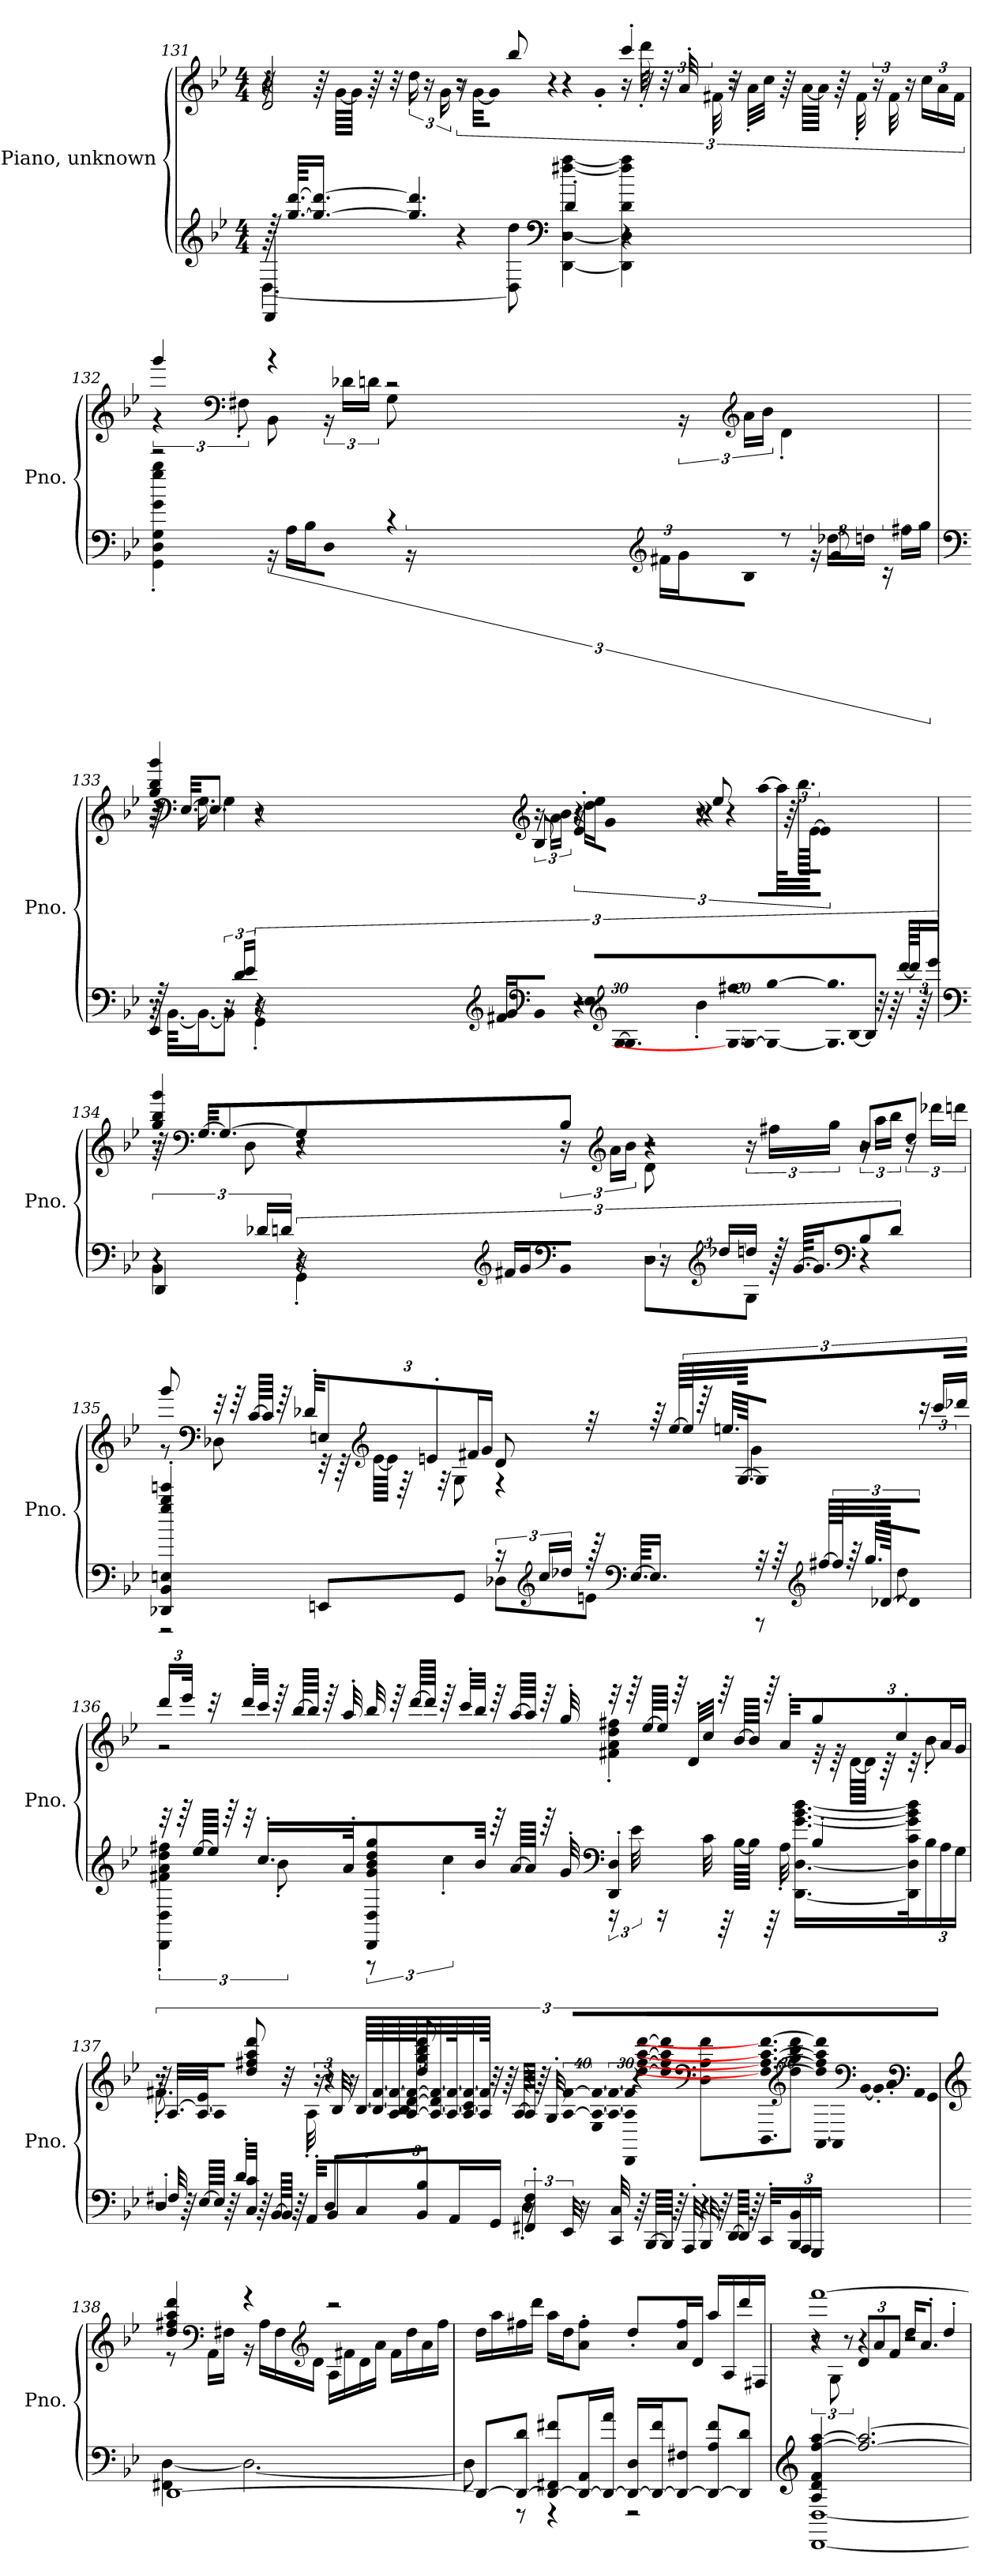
**kern	**kern
*part1	*part1
*staff2	*staff1
*I"Piano, unknown	*
*I'Pno.	*
!!LO:LB:g=z
*clefG2	*clefG2
*k[b-e-]	*k[b-e-]
*M4/4	*M4/4
=131	=131
*^	*^
*	*^	*	*^
128r	[4.D\	4DD'/	4r	32r	2d/ 2b-/
[64.gg/ [64.ddd/KKLL	.	.	.	.	.
16.gg/_ 16.ddd/_JJ	.	.	.	64r	.
.	.	.	.	[64g\LLLL	.
.	.	.	.	64g\JJJJ]	.
.	.	.	.	64r	.
.	.	.	.	32r	.
4.gg/] 4.ddd/]	.	.	.	24dd\	.
.	.	.	.	24r	.
.	.	.	.	24g\	.
.	.	4r	8r	24r	.
.	.	.	.	[48g\KKL	.
.	.	.	.	8g\J]	.
.	8D\] 8dd\	.	8bb-/	.	.
.	.	.	.	32r	.
.	.	.	.	32g'\	.
*clefF4	*	*	*	*	*
2r	[4DD\ [4D\ [4ff#X\ [4aa\	4d'/	4r	48ddd'\	4r
.	.	.	.	48r	.
.	.	.	.	48f#X\	.
.	.	.	.	32r	.
.	.	.	.	32a'\LLL	.
.	.	.	.	32cc\JJJ	.
.	.	.	.	64r	.
.	.	.	.	[64a\LLLL	.
.	.	.	.	64a\JJJJ]	.
.	.	.	.	64r	.
.	.	.	.	32f#'\	.
.	4DD\] 4D\] 4d\ 4ff#\] 4aa\]	4r	4ccc'/	24r	16r
.	.	.	.	48f#\	.
.	.	.	.	16r	32r
.	.	.	.	.	32a'/
*	*	*	*	*Xbrackettup	*
.	.	.	.	24cc\LL	8r
.	.	.	.	24a\	.
.	.	.	.	24f#\JJ	.
*	*v	*v	*	*	*
*	*	*	*v	*v
!!LO:PB:g=z
=132	=132	=132	=132
*	*	*	*brackettup
2r	4GG\' 4D\' 4G\' 4g\' 4gg\' 4bb-\'	4ggg/	6r
*	*	*clefF4	*
.	.	.	12F#X'\
.	24r	4r	8BB-\
.	24A\LL	.	.
.	24B-\J	.	.
.	8D\J	.	24r
.	.	.	24d-X\LL
.	.	.	24dn\JJ
4r	24r	2r	8G\
*clefG2	*	*	*
.	24f#X\LL	.	.
.	24g\J	.	.
.	8B-\J	.	24r
*	*	*clefG2	*
.	.	.	24a\LL
.	.	.	24b-\JJ
8r	24r	.	4d'\
.	24dd-X\LL	.	.
.	24ddn\JJ	.	.
8g/	24r	.	.
.	24ff#X\LL	.	.
.	24gg\JJ	.	.
*v	*v	*	*
*	*v	*v
!!LO:LB:g=z
=133	=133
*clefF4	*
*^	*^
*	*^	*	*^
8r	128r	4EE-/	4gg/ 4bb-/ 4ggg/	32r	64r
.	[64.BB-\KKLL	.	.	.	.
*	*	*	*clefF4	*	*
.	.	.	.	.	[32.E-/KKL
.	16.BB-\J_	.	.	[16.G\	.
.	.	.	.	.	8.E-/J]
24r	8BB-\J]	.	.	4G\]	.
24d/LL	.	.	.	.	.
24e-/JJ	.	.	.	.	.
24r	4GG'\	4r	4r	.	8r
*clefG2	*	*	*	*	*
24f#X/LL	.	.	.	.	.
24g/J	.	.	.	.	.
*clefF4	*	*	*clefG2	*	*
8BB-/J	.	.	.	24r	8B-/
.	.	.	.	24a\LL	.
.	.	.	.	24b-\JJ	.
8E-/L	4r	2r	4r	24r	4e-'/
.	.	.	.	24dd\LL	.
.	.	.	.	24ee-\J	.
*clefG2	*	*	*	*	*
*Xbrackettup	*	*	*	*	*
!LO:N:vis=64	!	!	!	!	!
[960%17G/LLL	.	.	.	8g\J	.
!LO:N:vis=64.	!	!	!	!	!
640%17G/_	.	.	.	.	.
1920ryy	.	.	.	.	.
!LO:N:vis=64.	!	!	!	!	!
640%17G/_ 640%17ff#X/	.	.	.	.	.
!LO:N:vis=256	!	!	!	!	!
1920%17G/L_	.	.	.	.	.
!LO:N:vis=256	!	!	!	!	!
1920%17G/_ [1920%17gg/J	.	.	.	.	.
!LO:N:vis=64.	!	!	!	!	!
640%17G/] 640%17gg/]	.	.	.	.	.
1920ryy	.	.	.	.	.
!LO:N:vis=256	!	!	!	!	!
[1920%17B-/JJJK	.	.	.	.	.
8B-/J]	4b-'\	.	8r	32r	4r
.	.	.	.	64r	.
.	.	.	.	[64aa\LLLL	.
.	.	.	.	96aa\JJJJ]	.
.	.	.	.	96r	.
.	.	.	.	48.bb-\LLL	.
.	.	.	.	[96e-\JJK	.
32r	.	.	8ee-/	8e-\J]	.
64r	.	.	.	.	.
[64ddd/LLLL	.	.	.	.	.
*brackettup	*	*	*	*	*
96ddd/JJJJ]	.	.	.	.	.
96r	.	.	.	.	.
24eee-/	.	.	.	.	.
!!LO:LB:g=z	!!	!!
=134	=134	=134	=134	=134	=134
*clefF4	*	*	*	*	*
6r	4BB-\	4DD/	4gg/ 4bb-/ 4ggg/	8r	64r
*	*	*	*clefF4	*	*
.	.	.	.	.	[32.G/KKL
.	.	.	.	.	8.G/_
.	.	.	.	8D\	.
24d-X/LL	.	.	.	.	.
24dn/JJ	.	.	.	.	.
24r	4GG'\	4r	4r	8r	8G/]
*clefG2	*	*	*	*	*
24f#X/LL	.	.	.	.	.
24g/J	.	.	.	.	.
*clefF4	*	*	*	*	*
8BB-/J	.	.	.	24r	8B-/J
*	*	*	*clefG2	*	*
.	.	.	.	24a\LL	.
.	.	.	.	24b-\JJ	.
24r	8D\L	2r	4r	8d\	2r
*clefG2	*	*	*	*	*
24dd-X/LL	.	.	.	.	.
24ddn/JJ	.	.	.	.	.
128r	8G\J	.	.	24r	.
[64.g/KKLL	.	.	.	.	.
16.g/J]	.	.	.	.	.
.	.	.	.	24ff#X\LL	.
.	.	.	.	24gg\JJ	.
*clefF4	*	*	*	*	*
8B-/	4r	.	8b-/L	24r	.
.	.	.	.	24aa\LL	.
.	.	.	.	24bb-\JJ	.
8d/J	.	.	8dd/J	24r	.
.	.	.	.	24ddd-X\LL	.
.	.	.	.	24dddn\JJ	.
*	*v	*v	*	*	*
*	*	*	*v	*v
!!LO:LB:g=z
=135	=135	=135	=135
4DD-X/' 4BB-/' 4En/' 4gg/' 4bb-/' 4eeen/'	2r	8ggg/	8r
*	*	*clefF4	*
.	.	32r	8D-X\
.	.	64r	.
.	.	[64c/LLLL	.
.	.	64c/JJJJ]	.
.	.	64r	.
.	.	32d-X'/KKL	.
*	*	*Xbrackettup	*
8EEn/L	.	12En/	32r
.	.	.	64r
*	*	*clefG2	*
.	.	.	[64e-\LLLL
.	.	.	64e-\JJJJ]
.	.	.	64r
.	.	12en'/	.
.	.	.	32r
8GG/J	.	.	8G\
.	.	24f#X/L	.
.	.	24g/JJ	.
24r	8D-X\L	8d-/	4r
*clefG2	*	*	*
24cc/LL	.	.	.
24dd-X/JJ	.	.	.
128r	8en\J	32r	.
*clefF4	*	*	*
[64.E/KKLL	.	.	.
16.E/JJ]	.	64r	.
.	.	[64ee-/LLLL	.
*	*	*brackettup	*
.	.	96ee-/JJJJ]	.
.	.	96r	.
.	.	48.een/LLL	.
.	.	[96G/JJK	.
32r	8r	8G/J]	4g'\
64r	.	.	.
*clefG2	*	*	*
[64ff#X/LLLL	.	.	.
96ff#/JJJJ]	.	.	.
96r	.	.	.
48.gg/LLL	.	.	.
[96d-X/JJK	.	.	.
8d-/J]	8dd-\	24r	.
.	.	24ccc/LL	.
.	.	24ddd-X/JJ	.
!!LO:LB:g=z	!!
=136	=136	=136	=136
*	*	*Xbrackettup	*
32r	6DD\' 6D\' 6f#X\' 6a\' 6dd\' 6ff#X\'	24ddd/LL	2r
64r	.	.	.
.	.	48eee-/JJk	.
[64ee-/LLLL	.	.	.
64ee-/JJJJ]	.	32r	.
64r	.	.	.
32r	.	32ddd'/LLL	.
16.cc'/LL	.	32ccc/JJJ	.
.	.	64r	.
.	12b-'\	.	.
.	.	[64bb-/LLLL	.
.	.	64bb-/JJJJ]	.
.	.	64r	.
32a'/JK	.	32aa'/	.
8DD/ 8D/ 8g/ 8b-/ 8dd/ 8gg/	12r	32bb-/	.
.	.	64r	.
.	.	[64ddd/LLLL	.
.	.	64ddd/JJJJ]	.
.	.	64r	.
.	6cc'\	.	.
.	.	32ccc'/LLL	.
32b-/Jkk	.	32bb-/JJJ	.
64r	.	64r	.
[64a/LLLL	.	[64aa/LLLL	.
64a/JJJJ]	.	64aa/JJJJ]	.
64r	.	64r	.
32g'/	.	32gg'/	.
*clefF4	*	*	*
4DD/' 4D/'	24r	32r	4f#X\' 4a\' 4dd\' 4ff#X\'
.	.	64r	.
.	48e-\	.	.
.	.	[64ee-/LLLL	.
.	16r	64ee-/JJJJ]	.
.	.	64r	.
.	.	32d'/LLL	.
.	32c\	32cc/JJJ	.
.	64r	64r	.
.	[64B-\LLLL	[64b-/LLLL	.
.	64B-\JJJJ]	64b-/JJJJ]	.
.	64r	64r	.
.	32A'\	32a'/KKL	.
4B-'/	[16.DD\ [16.D\ [16.g\ [16.b-\ [16.dd\LL	12gg/	32r
.	.	.	64r
.	.	.	[64d\LLLL
.	.	.	64d\JJJJ]
.	.	.	64r
.	.	12cc'/	.
.	32DD\] 32D\] 32c\ 32g\] 32b-\] 32dd\]K	.	32r
*	*Xbrackettup	*	*
.	24B-\	.	8b-'\
.	24A\	24a/L	.
.	24G\JJ	24g/JJ	.
!!LO:LB:g=z
=137	=137	=137	=137
*	*^	*	*^
*	*	*	*	*	*brackettup
4D'/	2r	32F#X/	8r	8.f#X'\	96r
.	.	.	.	.	[48.A/LLL
.	.	64r	.	.	.
.	.	.	.	.	48A/_ 48e-/J
.	.	[64E-/LLLL	.	.	.
.	.	64E-/JJJJ]	.	.	16A/JJ]
.	.	64r	.	.	.
.	.	32d'/LLL	.	.	.
.	.	32C/ 32c/JJJ	8dd/ 8ff#X/ 8aa/ 8ddd/	.	24r
.	.	64r	.	.	.
.	.	.	.	.	48B-/
.	.	[64BB-/LLLL	.	.	.
.	.	64BB-/JJJJ]	.	32r	16r
.	.	64r	.	.	.
.	.	32AA'/KKL	.	32A'\	.
*	*	*	*	*	*Xbrackettup
8D/L	.	12BB-'/	8r	4r	[80B-/LLLL
.	.	.	.	.	80B-/_ [80f#/
.	.	.	.	.	[80A/ 80B-/] 80f#/_
.	.	.	.	.	80A/_ [80d/ 80f#/_J
.	.	.	.	.	40A/_ 40d/] 40f#/_
.	.	.	.	.	80A/_ 80f#/_K
.	.	12C'/	.	.	.
.	.	.	.	.	40A/_ 40c/ 40f#/_
.	.	.	.	.	80A/] 80f#/]JJJk
8BB-/' 8B-/'J	.	.	8dd/ 8gg/ 8bb-/ 8ddd/	.	32r
.	.	.	.	.	64r
.	.	24AA/L	.	.	.
.	.	.	.	.	[64A/LLLL
.	.	.	.	.	64A/JJJJ]
.	.	.	.	.	64r
.	.	24GG/JJ	.	.	.
.	.	.	.	.	32G'/
*	*	*brackettup	*	*	*brackettup
!	!	!	!	!	!LO:N:vis=32
4FF#X/' 4F#/'	4D'\	24r	2r	4r	[640%23A/ [640%23f#/LLL
!	!	!	!	!	!LO:N:vis=32
.	.	.	.	.	640%23E-/ 640%23A/_ 640%23f#/_
.	.	48EE-/	.	.	.
.	.	16r	.	.	.
!	!	!	!	!	!LO:N:vis=64
.	.	.	.	.	960%17A/_ 960%17f#/_L
!	!	!	!	!	!LO:N:vis=64
.	.	.	.	.	960%17DD/ 960%17A/] 960%17f#/]JJJJ
!	!	!	!	!	!LO:N:vis=64
.	.	.	.	.	960%17r
!	!	!	!	!	!LO:N:vis=64
.	.	32CC/ 32C/	.	.	[960%17dd/ [960%17ff#/ [960%17aa/ [960%17ddd/LLLL
!	!	!	!	!	!LO:N:vis=64
.	.	.	.	.	960%17dd/_ 960%17ff#/_ 960%17aa/_ 960%17ddd/_J
.	.	64r	.	.	.
.	.	.	.	.	1920ryy
!	!	!	!	!	!LO:N:vis=32.
.	.	.	.	.	1920%103BB-/ 1920%103dd/_ 1920%103ff#/_ 1920%103aa/_ 1920%103ddd/_
.	.	[64BBB-/LLLL	.	.	.
.	.	64BBB-/JJJJ]	.	.	.
.	.	64r	.	.	.
!	!	!	!	!	!LO:N:vis=64
.	.	.	.	.	[960%17AA/ 960%17dd/] 960%17ff#/] 960%17aa/] 960%17ddd/]L
.	.	32AAA'/	.	.	.
!	!	!	!	!	!LO:N:vis=64
.	.	.	.	.	960%17AA/JJJ]
*	*	*	*clefF4	*	*
4r	4r	32BBB-/	.	8D\ 8A\ 8f#\L	[1920BB-/
.	.	.	.	.	640%53BB-'/]
.	.	64r	.	.	.
.	.	[64DD/LLLL	.	.	.
.	.	64DD/JJJJ]	.	.	.
.	.	64r	.	.	.
.	.	.	.	.	12C'/
.	.	32CC'/KLL	.	.	.
*	*	*	*clefG2	*	*
*	*	*Xbrackettup	*	*	*
.	.	24BBB-/ 24BB-/	.	8dd\ 8gg\ 8bb-\ 8ddd\J	.
*	*	*	*clefF4	*	*
.	.	24AAA/	.	.	24AA/L
.	.	24GGG/JJ	.	.	24GG/JJ
*v	*v	*v	*	*	*
*	*v	*v	*v
!!LO:PB:g=z
=138	=138
*	*clefG2
*^	*^
[1DD	4FF#X\ [4D\	4dd/ 4ff#X/ 4aa/ 4ddd/	8r
*	*	*clefF4	*
.	.	.	16AA\LL
.	.	.	16F#X\JJ
.	2.D\_	4r	16r
.	.	.	16A\LL
.	.	.	16F#\
*	*	*clefG2	*
.	.	.	16d\JJ
.	.	2r	16A\LL
.	.	.	16f#X\
.	.	.	16d\
.	.	.	16a\JJ
.	.	.	16f#\LL
.	.	.	16dd\
.	.	.	16a\
.	.	.	16ff#\JJ
*	*	*v	*v
=139	=139	=139
8DD/L_	8D\]	16dd\LL
.	.	16aa\
8DD/_ 8d/J	8r	16ff#X\
.	.	16ddd\JJ
8DD/_ 8FF#X/ 8f#X/L	4r	16aa\LL
.	.	16dd\J
16DD/_ 16AA/L	.	8a\' 8ff#\'J
16DD/_ 16a/JJ	.	.
16DD/_ 16D/LL	2r	8dd'/L
16DD/_ 16f#/J	.	.
8DD/_ 8F#X/J	.	16a/ 16ff#/L
.	.	16d/JJ
8DD/_ 8A/ 8f#/L	.	16aa/LL
.	.	16A/
8DD/] 8d/J	.	16ddd/
.	.	16F#X/JJ
!!LO:LB:g=z
=140	=140	=140
*clefG2	*	*
*	*	*^
*	*	*	*^
4A/ 4d/ 4f/ [4ff/ [4aa/	[1DD [1D	[1fff	12r	4r
.	.	.	12G\	.
.	.	.	12r	.
*	*	*	*	*Xbrackettup
2.ff/_ 2.aa/_	.	.	4r	12d/L
.	.	.	.	12a/
.	.	.	.	12f/J
.	.	.	2r	16dd/KL
.	.	.	.	8.a'/J
.	.	.	.	4dd'/
*v	*v	*	*	*
*	*v	*v	*v
=	=
*-	*-
